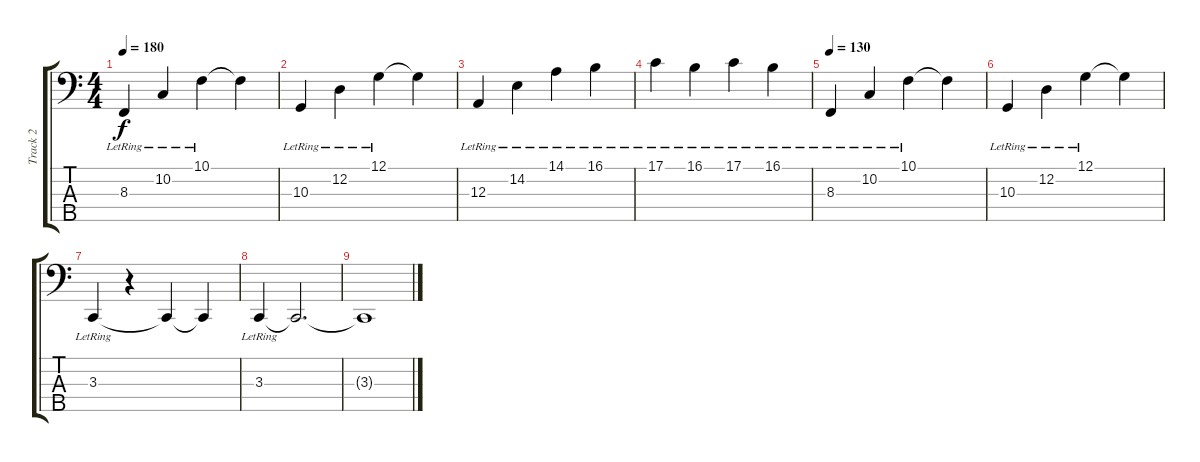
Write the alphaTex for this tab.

\track ("Track 2" "Track 2") {instrument drawbarorgan}
\staff {score tabs}
\tuning (G2 D2 A1 E1 B0) {hide}
\ts (4 4)
\tempo 180
\clef f4
\ks c
8.3{lr}.4{dy f} 10.2{lr}.4 10.1{lr}.4 10.1{t}.4 |
10.3{lr}.4 12.2{lr}.4 12.1{lr}.4 12.1{t}.4 |
12.3{lr}.4 14.2{lr}.4 14.1{lr}.4 16.1{lr}.4 |
17.1{lr}.4 16.1{lr}.4 17.1{lr}.4 16.1{lr}.4 |
\tempo 130
8.3{lr}.4 10.2{lr}.4 10.1{lr}.4 10.1{t}.4 |
10.3{lr}.4 12.2{lr}.4 12.1{lr}.4 12.1{t}.4 |
3.3{lr}.4 r.4 3.3{t}.4 3.3{t}.4 |
3.3{lr}.4 3.3{t}.2{d} |
3.3{t}.1
